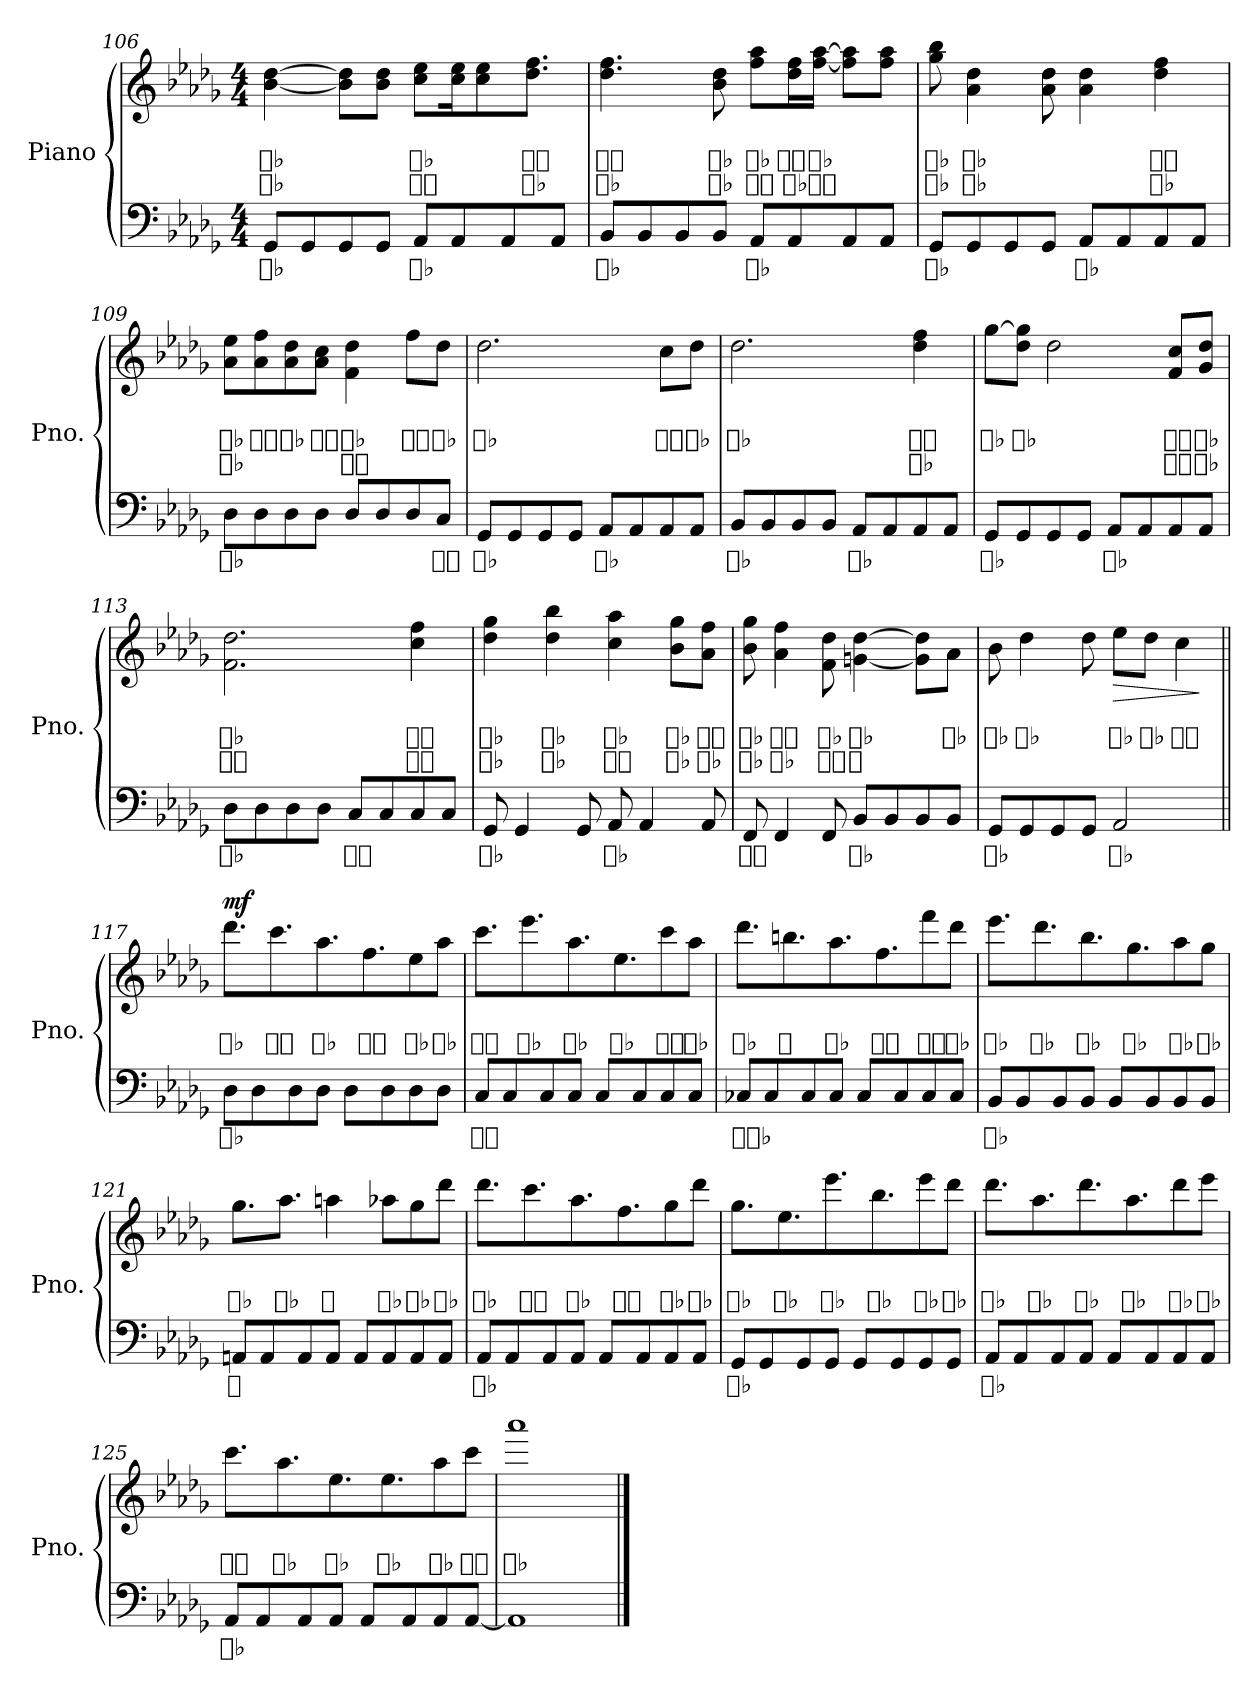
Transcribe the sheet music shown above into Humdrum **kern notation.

**kern	**text	**kern	**text	**text	**text	**dynam
*part1	*part1	*part1	*part1	*part1	*part1	*part1
*staff2	*staff2	*staff1	*staff1	*staff1	*staff1	*staff1/2
*I"Piano	*	*	*	*	*	*
*I'Pno.	*	*	*	*	*	*
!!LO:LB:g=z
*clefF4	*	*clefG2	*	*	*	*
*k[b-e-a-d-g-]	*	*k[b-e-a-d-g-]	*	*	*	*
*M4/4	*	*M4/4	*	*	*	*
=106	=106	=106	=106	=106	=106	=106
!	!LO:LY:b	!	!	!LO:LY:b	!LO:LY:b	!
8GG-/L	ｿ♭	[4b-\ [4dd-\	.	ﾚ♭	ｼ♭	.
8GG-/	.	.	.	.	.	.
8GG-/	.	8b-\] 8dd-\]L	.	.	.	.
8GG-/J	.	8b-\ 8dd-\J	.	.	.	.
!	!LO:LY:b	!	!	!LO:LY:b	!LO:LY:b	!
8AA-/L	ﾗ♭	8cc\ 8ee-\L	.	ﾐ♭	ﾄﾞ	.
8AA-/	.	16cc\ 16ee-\K	.	.	.	.
.	.	8cc\ 8ee-\	.	.	.	.
8AA-/	.	.	.	.	.	.
!	!	!	!	!LO:LY:b	!LO:LY:b	!
.	.	8.dd-\ 8.ff\J	.	ﾌｧ	ﾚ♭	.
8AA-/J	.	.	.	.	.	.
=107	=107	=107	=107	=107	=107	=107
!	!LO:LY:b	!	!	!LO:LY:b	!LO:LY:b	!
8BB-/L	ｼ♭	4.dd-\ 4.ff\	.	ﾌｧ	ﾚ♭	.
8BB-/	.	.	.	.	.	.
8BB-/	.	.	.	.	.	.
!	!	!	!	!LO:LY:b	!LO:LY:b	!
8BB-/J	.	8b-\ 8dd-\	.	ﾚ♭	ｼ♭	.
!	!LO:LY:b	!	!	!LO:LY:b	!LO:LY:b	!
8AA-/L	ﾗ♭	8ff\ 8aa-\L	.	ﾗ♭	ﾌｧ	.
!	!	!	!	!LO:LY:b	!LO:LY:b	!
8AA-/	.	16dd-\ 16ff\L	.	ﾌｧ	ﾚ♭	.
!	!	!	!	!LO:LY:b	!LO:LY:b	!
.	.	[16ff\ [16aa-\JJ	.	ﾗ♭	ﾌｧ	.
8AA-/	.	8ff\] 8aa-\]L	.	.	.	.
8AA-/J	.	8ff\ 8aa-\J	.	.	.	.
=108	=108	=108	=108	=108	=108	=108
!	!LO:LY:b	!	!	!LO:LY:b	!LO:LY:b	!
8GG-/L	ｿ♭	8gg-\ 8bb-\	.	ｼ♭	ｿ♭	.
!	!	!	!	!LO:LY:b	!LO:LY:b	!
8GG-/	.	4a-\ 4dd-\	.	ﾚ♭	ﾗ♭	.
8GG-/	.	.	.	.	.	.
8GG-/J	.	8a-\ 8dd-\	.	.	.	.
!	!LO:LY:b	!	!	!	!	!
8AA-/L	ﾗ♭	4a-\ 4dd-\	.	.	.	.
8AA-/	.	.	.	.	.	.
!	!	!	!	!LO:LY:b	!LO:LY:b	!
8AA-/	.	4dd-\ 4ff\	.	ﾌｧ	ﾚ♭	.
8AA-/J	.	.	.	.	.	.
=109	=109	=109	=109	=109	=109	=109
!	!LO:LY:b	!	!	!LO:LY:b	!LO:LY:b	!
8D-\L	ﾚ♭	8a-\ 8ee-\L	.	ﾐ♭	ﾗ♭	.
!	!	!	!	!LO:LY:b	!	!
8D-\	.	8a-\ 8ff\	.	ﾌｧ	.	.
!	!	!	!	!LO:LY:b	!	!
8D-\	.	8a-\ 8dd-\	.	ﾚ♭	.	.
!	!	!	!	!LO:LY:b	!	!
8D-\J	.	8a-\ 8cc\J	.	ﾄﾞ	.	.
!	!	!	!	!LO:LY:b	!LO:LY:b	!
8D-/L	.	4f\ 4dd-\	.	ﾚ♭	ﾌｧ	.
8D-/	.	.	.	.	.	.
!	!	!	!	!LO:LY:b	!	!
8D-/	.	8ff\L	.	ﾌｧ	.	.
!	!LO:LY:b	!	!	!LO:LY:b	!	!
8C/J	ﾄﾞ	8dd-\J	.	ﾚ♭	.	.
!!LO:PB:g=z
=110	=110	=110	=110	=110	=110	=110
!	!LO:LY:b	!	!	!LO:LY:b	!	!
8GG-/L	ｿ♭	2.dd-\	.	ﾚ♭	.	.
8GG-/	.	.	.	.	.	.
8GG-/	.	.	.	.	.	.
8GG-/J	.	.	.	.	.	.
!	!LO:LY:b	!	!	!	!	!
8AA-/L	ﾗ♭	.	.	.	.	.
8AA-/	.	.	.	.	.	.
!	!	!	!	!LO:LY:b	!	!
8AA-/	.	8cc\L	.	ﾄﾞ	.	.
!	!	!	!	!LO:LY:b	!	!
8AA-/J	.	8dd-\J	.	ﾚ♭	.	.
=111	=111	=111	=111	=111	=111	=111
!	!LO:LY:b	!	!	!LO:LY:b	!	!
8BB-/L	ｼ♭	2.dd-\	.	ﾚ♭	.	.
8BB-/	.	.	.	.	.	.
8BB-/	.	.	.	.	.	.
8BB-/J	.	.	.	.	.	.
!	!LO:LY:b	!	!	!	!	!
8AA-/L	ﾗ♭	.	.	.	.	.
8AA-/	.	.	.	.	.	.
!	!	!	!	!LO:LY:b	!LO:LY:b	!
8AA-/	.	4dd-\ 4ff\	.	ﾌｧ	ﾚ♭	.
8AA-/J	.	.	.	.	.	.
=112	=112	=112	=112	=112	=112	=112
!	!LO:LY:b	!	!	!LO:LY:b	!	!
8GG-/L	ｿ♭	[8gg-\L	.	ｿ♭	.	.
!	!	!	!	!LO:LY:b	!	!
8GG-/	.	8dd-\ 8gg-\]J	.	ﾚ♭	.	.
8GG-/	.	2dd-\	.	.	.	.
8GG-/J	.	.	.	.	.	.
!	!LO:LY:b	!	!	!	!	!
8AA-/L	ﾗ♭	.	.	.	.	.
8AA-/	.	.	.	.	.	.
!	!	!	!	!LO:LY:b	!LO:LY:b	!
8AA-/	.	8f/ 8cc/L	.	ﾄﾞ	ﾌｧ	.
!	!	!	!	!LO:LY:b	!LO:LY:b	!
8AA-/J	.	8g-/ 8dd-/J	.	ﾚ♭	ｿ♭	.
=113	=113	=113	=113	=113	=113	=113
!	!LO:LY:b	!	!	!LO:LY:b	!LO:LY:b	!
8D-\L	ﾚ♭	2.f\ 2.dd-\	.	ﾚ♭	ﾌｧ	.
8D-\	.	.	.	.	.	.
8D-\	.	.	.	.	.	.
8D-\J	.	.	.	.	.	.
!	!LO:LY:b	!	!	!	!	!
8C/L	ﾄﾞ	.	.	.	.	.
8C/	.	.	.	.	.	.
!	!	!	!	!LO:LY:b	!LO:LY:b	!
8C/	.	4cc\ 4ff\	.	ﾌｧ	ﾄﾞ	.
8C/J	.	.	.	.	.	.
!!LO:LB:g=z
=114	=114	=114	=114	=114	=114	=114
!	!LO:LY:b	!	!	!LO:LY:b	!LO:LY:b	!
8GG-/	ｿ♭	4dd-\ 4gg-\	.	ｿ♭	ﾚ♭	.
4GG-/	.	.	.	.	.	.
!	!	!	!	!LO:LY:b	!LO:LY:b	!
.	.	4dd-\ 4bb-\	.	ｼ♭	ﾚ♭	.
8GG-/	.	.	.	.	.	.
!	!LO:LY:b	!	!	!LO:LY:b	!LO:LY:b	!
8AA-/	ﾗ♭	4cc\ 4aa-\	.	ﾗ♭	ﾄﾞ	.
4AA-/	.	.	.	.	.	.
!	!	!	!	!LO:LY:b	!LO:LY:b	!
.	.	8b-\ 8gg-\L	.	ｿ♭	ｼ♭	.
!	!	!	!	!LO:LY:b	!LO:LY:b	!
8AA-/	.	8a-\ 8ff\J	.	ﾌｧ	ﾗ♭	.
=115	=115	=115	=115	=115	=115	=115
!	!LO:LY:b	!	!	!LO:LY:b	!LO:LY:b	!
8FF/	ﾌｧ	8b-\ 8gg-\	.	ｿ♭	ｼ♭	.
!	!	!	!	!LO:LY:b	!LO:LY:b	!
4FF/	.	4a-\ 4ff\	.	ﾌｧ	ﾗ♭	.
!	!	!	!	!LO:LY:b	!LO:LY:b	!
8FF/	.	8f\ 8dd-\	.	ﾚ♭	ﾌｧ	.
!	!LO:LY:b	!	!	!LO:LY:b	!LO:LY:b	!
8BB-/L	ｼ♭	[4gn\ [4dd-\	.	ﾚ♭	ｿ	.
8BB-/	.	.	.	.	.	.
8BB-/	.	8g\] 8dd-\]L	.	.	.	.
!	!	!	!	!LO:LY:b	!	!
8BB-/J	.	8a-\J	.	ﾗ♭	.	.
=116	=116	=116	=116	=116	=116	=116
!	!LO:LY:b	!	!	!LO:LY:b	!	!
8GG-/L	ｿ♭	8b-\	.	ｼ♭	.	.
!	!	!	!	!LO:LY:b	!	!
8GG-/	.	4dd-\	.	ﾚ♭	.	.
8GG-/	.	.	.	.	.	.
8GG-/J	.	8dd-\	.	.	.	.
!	!LO:LY:b	!	!	!LO:LY:b	!	!LO:HP:b
2AA-/	ﾗ♭	8ee-\L	.	ﾐ♭	.	>
!	!	!	!	!LO:LY:b	!	!
.	.	8dd-\J	.	ﾚ♭	.	.
!	!	!	!	!LO:LY:b	!	!
.	.	4cc\	.	ﾄﾞ	.	.
.	.	.	.	.	.	]
=117||	=117||	=117||	=117||	=117||	=117||	=117||
!	!LO:LY:b	!	!	!LO:LY:b	!	!LO:DY:b
8D-\L	ﾚ♭	8.ddd-\L	.	ﾚ♭	.	mf
8D-\	.	.	.	.	.	.
!	!	!	!	!LO:LY:b	!	!
.	.	8.ccc\	.	ﾄﾞ	.	.
8D-\	.	.	.	.	.	.
!	!	!	!	!LO:LY:b	!	!
8D-\J	.	8.aa-\	.	ﾗ♭	.	.
8D-\L	.	.	.	.	.	.
!	!	!	!	!LO:LY:b	!	!
.	.	8.ff\	.	ﾌｧ	.	.
8D-\	.	.	.	.	.	.
!	!	!	!	!LO:LY:b	!	!
8D-\	.	8ee-\	.	ﾐ♭	.	.
!	!	!	!	!LO:LY:b	!	!
8D-\J	.	8aa-\J	.	ﾗ♭	.	.
!!LO:LB:g=z
=118	=118	=118	=118	=118	=118	=118
!	!LO:LY:b	!	!	!LO:LY:b	!	!
8C/L	ﾄﾞ	8.ccc\L	.	ﾄﾞ	.	.
8C/	.	.	.	.	.	.
!	!	!	!	!LO:LY:b	!	!
.	.	8.eee-\	.	ﾐ♭	.	.
8C/	.	.	.	.	.	.
!	!	!	!	!LO:LY:b	!	!
8C/J	.	8.aa-\	.	ﾗ♭	.	.
8C/L	.	.	.	.	.	.
!	!	!	!	!LO:LY:b	!	!
.	.	8.ee-\	.	ﾐ♭	.	.
8C/	.	.	.	.	.	.
!	!	!	!	!LO:LY:b	!	!
8C/	.	8ccc\	.	ﾄﾞ	.	.
!	!	!	!	!LO:LY:b	!	!
8C/J	.	8aa-\J	.	ﾗ♭	.	.
=119	=119	=119	=119	=119	=119	=119
!	!LO:LY:b	!	!	!LO:LY:b	!	!
8C-X/L	ﾄﾞ♭	8.ddd-\L	.	ﾚ♭	.	.
8C-/	.	.	.	.	.	.
!	!	!	!	!LO:LY:b	!	!
.	.	8.bbn\	.	ｼ	.	.
8C-/	.	.	.	.	.	.
!	!	!	!	!LO:LY:b	!	!
8C-/J	.	8.aa-\	.	ﾗ♭	.	.
8C-/L	.	.	.	.	.	.
!	!	!	!	!LO:LY:b	!	!
.	.	8.ff\	.	ﾌｧ	.	.
8C-/	.	.	.	.	.	.
!	!	!	!	!LO:LY:b	!	!
8C-/	.	8fff\	.	ﾌｧ	.	.
!	!	!	!	!LO:LY:b	!	!
8C-/J	.	8ddd-\J	.	ﾚ♭	.	.
=120	=120	=120	=120	=120	=120	=120
!	!LO:LY:b	!	!	!LO:LY:b	!	!
8BB-/L	ｼ♭	8.eee-\L	.	ﾐ♭	.	.
8BB-/	.	.	.	.	.	.
!	!	!	!	!LO:LY:b	!	!
.	.	8.ddd-\	.	ﾚ♭	.	.
8BB-/	.	.	.	.	.	.
!	!	!	!	!LO:LY:b	!	!
8BB-/J	.	8.bb-\	.	ｼ♭	.	.
8BB-/L	.	.	.	.	.	.
!	!	!	!	!LO:LY:b	!	!
.	.	8.gg-\	.	ｿ♭	.	.
8BB-/	.	.	.	.	.	.
!	!	!	!	!LO:LY:b	!	!
8BB-/	.	8aa-\	.	ﾗ♭	.	.
!	!	!	!	!LO:LY:b	!	!
8BB-/J	.	8gg-\J	.	ｿ♭	.	.
=121	=121	=121	=121	=121	=121	=121
!	!LO:LY:b	!	!	!LO:LY:b	!	!
8AAn/L	ﾗ	8.gg-\L	.	ｿ♭	.	.
8AA/	.	.	.	.	.	.
!	!	!	!	!LO:LY:b	!	!
.	.	8.aa-\J	.	ﾗ♭	.	.
8AA/	.	.	.	.	.	.
!	!	!	!	!LO:LY:b	!	!
8AA/J	.	4aan\	.	ﾗ	.	.
8AA/L	.	.	.	.	.	.
!	!	!	!	!LO:LY:b	!	!
8AA/	.	8aa-X\L	.	ﾗ♭	.	.
!	!	!	!	!LO:LY:b	!	!
8AA/	.	8gg-\	.	ｿ♭	.	.
!	!	!	!	!LO:LY:b	!	!
8AA/J	.	8ddd-\J	.	ﾚ♭	.	.
!!LO:LB:g=z
=122	=122	=122	=122	=122	=122	=122
!	!LO:LY:b	!	!	!LO:LY:b	!	!
8AA-/L	ﾗ♭	8.ddd-\L	.	ﾚ♭	.	.
8AA-/	.	.	.	.	.	.
!	!	!	!	!LO:LY:b	!	!
.	.	8.ccc\	.	ﾄﾞ	.	.
8AA-/	.	.	.	.	.	.
!	!	!	!	!LO:LY:b	!	!
8AA-/J	.	8.aa-\	.	ﾗ♭	.	.
8AA-/L	.	.	.	.	.	.
!	!	!	!	!LO:LY:b	!	!
.	.	8.ff\	.	ﾌｧ	.	.
8AA-/	.	.	.	.	.	.
!	!	!	!	!LO:LY:b	!	!
8AA-/	.	8gg-\	.	ｿ♭	.	.
!	!	!	!	!LO:LY:b	!	!
8AA-/J	.	8ddd-\J	.	ﾚ♭	.	.
=123	=123	=123	=123	=123	=123	=123
!	!LO:LY:b	!	!	!LO:LY:b	!	!
8GG-/L	ｿ♭	8.gg-\L	.	ｿ♭	.	.
8GG-/	.	.	.	.	.	.
!	!	!	!	!LO:LY:b	!	!
.	.	8.ee-\	.	ﾐ♭	.	.
8GG-/	.	.	.	.	.	.
!	!	!	!	!LO:LY:b	!	!
8GG-/J	.	8.eee-\	.	ﾐ♭	.	.
8GG-/L	.	.	.	.	.	.
!	!	!	!	!LO:LY:b	!	!
.	.	8.bb-\	.	ｼ♭	.	.
8GG-/	.	.	.	.	.	.
!	!	!	!	!LO:LY:b	!	!
8GG-/	.	8eee-\	.	ﾐ♭	.	.
!	!	!	!	!LO:LY:b	!	!
8GG-/J	.	8ddd-\J	.	ﾚ♭	.	.
=124	=124	=124	=124	=124	=124	=124
!	!LO:LY:b	!	!	!LO:LY:b	!	!
8AA-/L	ﾗ♭	8.ddd-\L	.	ﾚ♭	.	.
8AA-/	.	.	.	.	.	.
!	!	!	!	!LO:LY:b	!	!
.	.	8.aa-\	.	ﾗ♭	.	.
8AA-/	.	.	.	.	.	.
!	!	!	!	!LO:LY:b	!	!
8AA-/J	.	8.ddd-\	.	ﾚ♭	.	.
8AA-/L	.	.	.	.	.	.
!	!	!	!	!LO:LY:b	!	!
.	.	8.aa-\	.	ﾗ♭	.	.
8AA-/	.	.	.	.	.	.
!	!	!	!	!LO:LY:b	!	!
8AA-/	.	8ddd-\	.	ﾚ♭	.	.
!	!	!	!	!LO:LY:b	!	!
8AA-/J	.	8eee-\J	.	ﾐ♭	.	.
=125	=125	=125	=125	=125	=125	=125
!	!LO:LY:b	!	!	!LO:LY:b	!	!
8AA-/L	ﾗ♭	8.ccc\L	.	ﾄﾞ	.	.
8AA-/	.	.	.	.	.	.
!	!	!	!	!LO:LY:b	!	!
.	.	8.aa-\	.	ﾗ♭	.	.
8AA-/	.	.	.	.	.	.
!	!	!	!	!LO:LY:b	!	!
8AA-/J	.	8.ee-\	.	ﾐ♭	.	.
8AA-/L	.	.	.	.	.	.
!	!	!	!	!LO:LY:b	!	!
.	.	8.ee-\	.	ﾐ♭	.	.
8AA-/	.	.	.	.	.	.
!	!	!	!	!LO:LY:b	!	!
8AA-/	.	8aa-\	.	ﾗ♭	.	.
!	!	!	!	!LO:LY:b	!	!
[8AA-/J	.	8ccc\J	.	ﾄﾞ	.	.
=126	=126	=126	=126	=126	=126	=126
!	!	!	!	!LO:LY:b	!	!
1AA-]	.	1aaa-	.	ﾗ♭	.	.
==	==	==	==	==	==	==
*-	*-	*-	*-	*-	*-	*-
